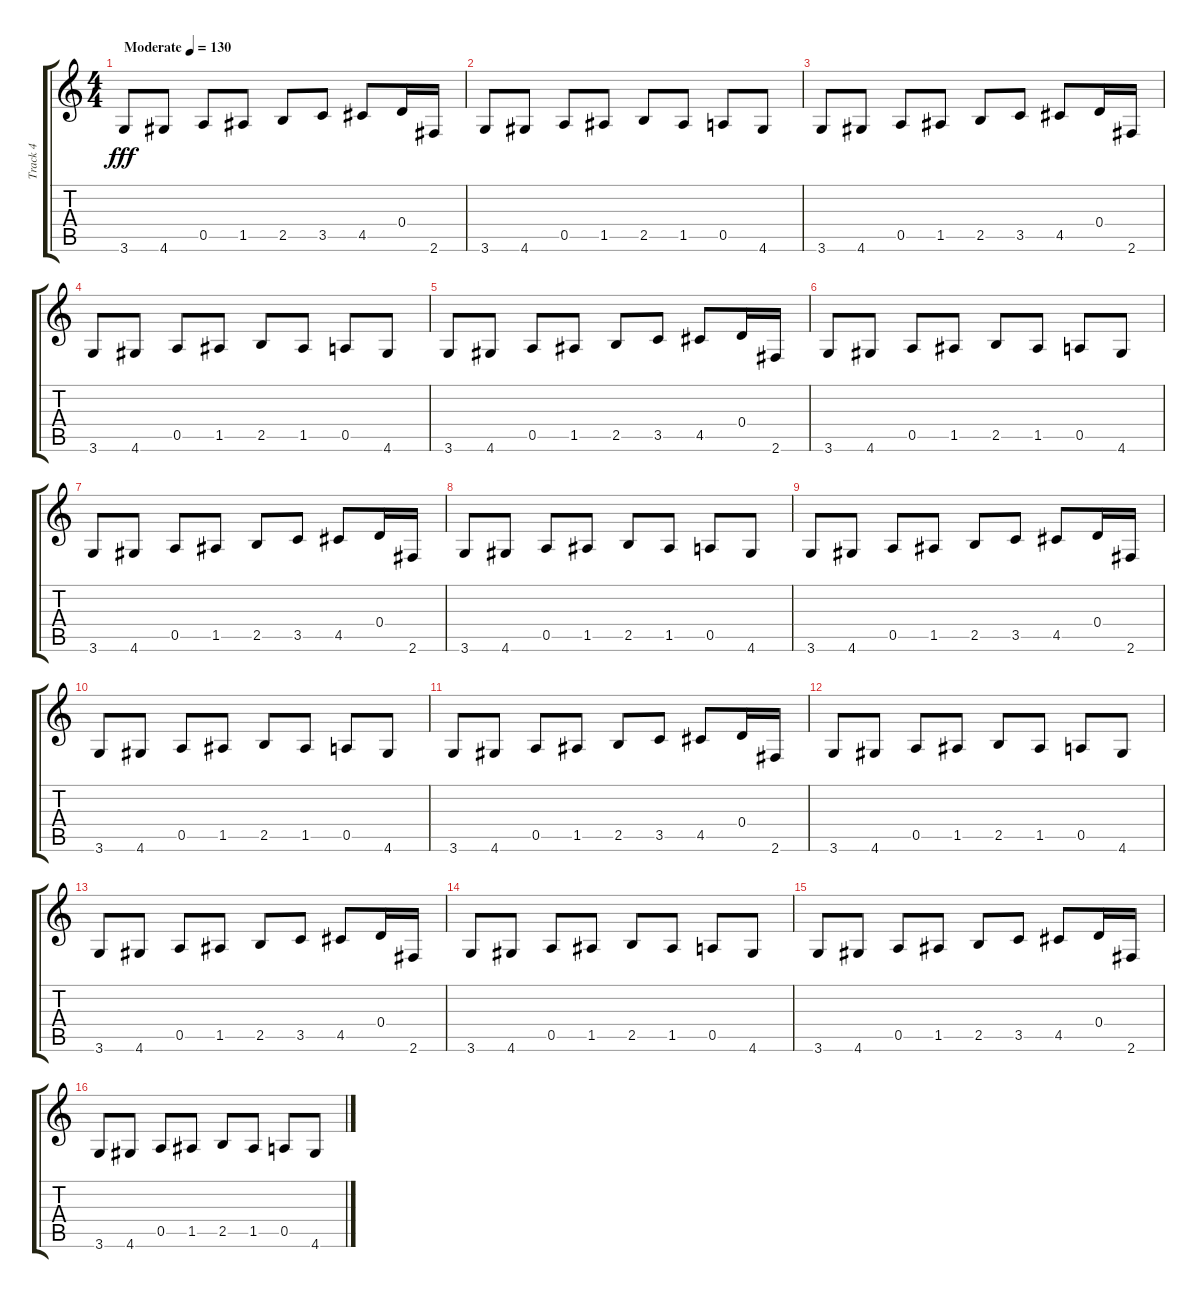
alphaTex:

\track ("Track 4" "Track 4") {instrument acousticbass}
\staff {score tabs}
\tuning (E4 B3 G3 D3 A2 E2) {hide}
\ts (4 4)
\tempo (130 "Moderate")
\clef g2
\ks c
3.6.8{dy fff instrument acousticbass} 4.6.8 0.5.8 1.5.8 2.5.8 3.5.8 4.5.8 0.4.16 2.6.16 |
3.6.8 4.6.8 0.5.8 1.5.8 2.5.8 1.5.8 0.5.8 4.6.8 |
3.6.8 4.6.8 0.5.8 1.5.8 2.5.8 3.5.8 4.5.8 0.4.16 2.6.16 |
3.6.8 4.6.8 0.5.8 1.5.8 2.5.8 1.5.8 0.5.8 4.6.8 |
3.6.8 4.6.8 0.5.8 1.5.8 2.5.8 3.5.8 4.5.8 0.4.16 2.6.16 |
3.6.8 4.6.8 0.5.8 1.5.8 2.5.8 1.5.8 0.5.8 4.6.8 |
3.6.8 4.6.8 0.5.8 1.5.8 2.5.8 3.5.8 4.5.8 0.4.16 2.6.16 |
3.6.8 4.6.8 0.5.8 1.5.8 2.5.8 1.5.8 0.5.8 4.6.8 |
3.6.8 4.6.8 0.5.8 1.5.8 2.5.8 3.5.8 4.5.8 0.4.16 2.6.16 |
3.6.8 4.6.8 0.5.8 1.5.8 2.5.8 1.5.8 0.5.8 4.6.8 |
3.6.8 4.6.8 0.5.8 1.5.8 2.5.8 3.5.8 4.5.8 0.4.16 2.6.16 |
3.6.8 4.6.8 0.5.8 1.5.8 2.5.8 1.5.8 0.5.8 4.6.8 |
3.6.8 4.6.8 0.5.8 1.5.8 2.5.8 3.5.8 4.5.8 0.4.16 2.6.16 |
3.6.8 4.6.8 0.5.8 1.5.8 2.5.8 1.5.8 0.5.8 4.6.8 |
3.6.8 4.6.8 0.5.8 1.5.8 2.5.8 3.5.8 4.5.8 0.4.16 2.6.16 |
3.6.8 4.6.8 0.5.8 1.5.8 2.5.8 1.5.8 0.5.8 4.6.8
